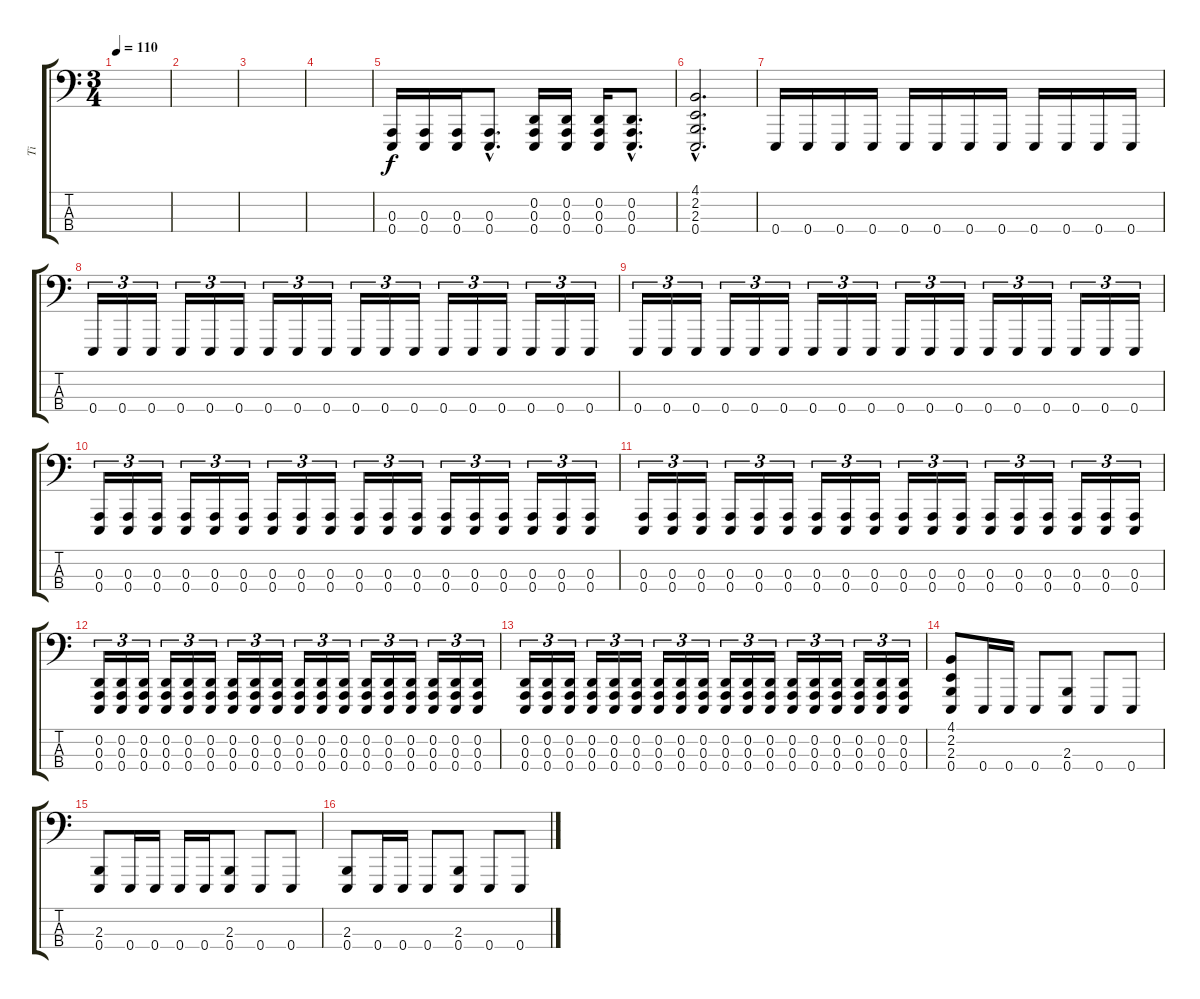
\track ("Ti" "Ti") {instrument timpani}
\staff {score tabs}
\tuning (G2 D2 A1 E1) {hide}
\ts (3 4)
\tempo 110
\clef f4
\ks c
|
|
|
|
(0.3 0.4).16 (0.3 0.4).16 (0.3 0.4).16 (0.3{hac} 0.4{hac}).8{d} (0.2 0.3 0.4).16 (0.2 0.3 0.4).16 (0.2 0.3 0.4).16 (0.2{hac} 0.3{hac} 0.4{hac}).8{d} |
(4.1{hac} 2.2{hac} 2.3{hac} 0.4{hac}).2{d} |
0.4.16 0.4.16 0.4.16 0.4.16 0.4.16 0.4.16 0.4.16 0.4.16 0.4.16 0.4.16 0.4.16 0.4.16 |
0.4.16{tu (3 2)} 0.4.16{tu (3 2)} 0.4.16{tu (3 2)} 0.4.16{tu (3 2)} 0.4.16{tu (3 2)} 0.4.16{tu (3 2)} 0.4.16{tu (3 2)} 0.4.16{tu (3 2)} 0.4.16{tu (3 2)} 0.4.16{tu (3 2)} 0.4.16{tu (3 2)} 0.4.16{tu (3 2)} 0.4.16{tu (3 2)} 0.4.16{tu (3 2)} 0.4.16{tu (3 2)} 0.4.16{tu (3 2)} 0.4.16{tu (3 2)} 0.4.16{tu (3 2)} |
0.4.16{tu (3 2)} 0.4.16{tu (3 2)} 0.4.16{tu (3 2)} 0.4.16{tu (3 2)} 0.4.16{tu (3 2)} 0.4.16{tu (3 2)} 0.4.16{tu (3 2)} 0.4.16{tu (3 2)} 0.4.16{tu (3 2)} 0.4.16{tu (3 2)} 0.4.16{tu (3 2)} 0.4.16{tu (3 2)} 0.4.16{tu (3 2)} 0.4.16{tu (3 2)} 0.4.16{tu (3 2)} 0.4.16{tu (3 2)} 0.4.16{tu (3 2)} 0.4.16{tu (3 2)} |
(0.3 0.4).16{tu (3 2)} (0.3 0.4).16{tu (3 2)} (0.3 0.4).16{tu (3 2)} (0.3 0.4).16{tu (3 2)} (0.3 0.4).16{tu (3 2)} (0.3 0.4).16{tu (3 2)} (0.3 0.4).16{tu (3 2)} (0.3 0.4).16{tu (3 2)} (0.3 0.4).16{tu (3 2)} (0.3 0.4).16{tu (3 2)} (0.3 0.4).16{tu (3 2)} (0.3 0.4).16{tu (3 2)} (0.3 0.4).16{tu (3 2)} (0.3 0.4).16{tu (3 2)} (0.3 0.4).16{tu (3 2)} (0.3 0.4).16{tu (3 2)} (0.3 0.4).16{tu (3 2)} (0.3 0.4).16{tu (3 2)} |
(0.3 0.4).16{tu (3 2)} (0.3 0.4).16{tu (3 2)} (0.3 0.4).16{tu (3 2)} (0.3 0.4).16{tu (3 2)} (0.3 0.4).16{tu (3 2)} (0.3 0.4).16{tu (3 2)} (0.3 0.4).16{tu (3 2)} (0.3 0.4).16{tu (3 2)} (0.3 0.4).16{tu (3 2)} (0.3 0.4).16{tu (3 2)} (0.3 0.4).16{tu (3 2)} (0.3 0.4).16{tu (3 2)} (0.3 0.4).16{tu (3 2)} (0.3 0.4).16{tu (3 2)} (0.3 0.4).16{tu (3 2)} (0.3 0.4).16{tu (3 2)} (0.3 0.4).16{tu (3 2)} (0.3 0.4).16{tu (3 2)} |
(0.2 0.3 0.4).16{tu (3 2)} (0.2 0.3 0.4).16{tu (3 2)} (0.2 0.3 0.4).16{tu (3 2)} (0.2 0.3 0.4).16{tu (3 2)} (0.2 0.3 0.4).16{tu (3 2)} (0.2 0.3 0.4).16{tu (3 2)} (0.2 0.3 0.4).16{tu (3 2)} (0.2 0.3 0.4).16{tu (3 2)} (0.2 0.3 0.4).16{tu (3 2)} (0.2 0.3 0.4).16{tu (3 2)} (0.2 0.3 0.4).16{tu (3 2)} (0.2 0.3 0.4).16{tu (3 2)} (0.2 0.3 0.4).16{tu (3 2)} (0.2 0.3 0.4).16{tu (3 2)} (0.2 0.3 0.4).16{tu (3 2)} (0.2 0.3 0.4).16{tu (3 2)} (0.2 0.3 0.4).16{tu (3 2)} (0.2 0.3 0.4).16{tu (3 2)} |
(0.2 0.3 0.4).16{tu (3 2)} (0.2 0.3 0.4).16{tu (3 2)} (0.2 0.3 0.4).16{tu (3 2)} (0.2 0.3 0.4).16{tu (3 2)} (0.2 0.3 0.4).16{tu (3 2)} (0.2 0.3 0.4).16{tu (3 2)} (0.2 0.3 0.4).16{tu (3 2)} (0.2 0.3 0.4).16{tu (3 2)} (0.2 0.3 0.4).16{tu (3 2)} (0.2 0.3 0.4).16{tu (3 2)} (0.2 0.3 0.4).16{tu (3 2)} (0.2 0.3 0.4).16{tu (3 2)} (0.2 0.3 0.4).16{tu (3 2)} (0.2 0.3 0.4).16{tu (3 2)} (0.2 0.3 0.4).16{tu (3 2)} (0.2 0.3 0.4).16{tu (3 2)} (0.2 0.3 0.4).16{tu (3 2)} (0.2 0.3 0.4).16{tu (3 2)} |
(4.1 2.2 2.3 0.4).8 0.4.16 0.4.16 0.4.8 (2.3 0.4).8 0.4.8 0.4.8 |
(2.3 0.4).8 0.4.16 0.4.16 0.4.16 0.4.16 (2.3 0.4).8 0.4.8 0.4.8 |
(2.3 0.4).8 0.4.16 0.4.16 0.4.8 (2.3 0.4).8 0.4.8 0.4.8
